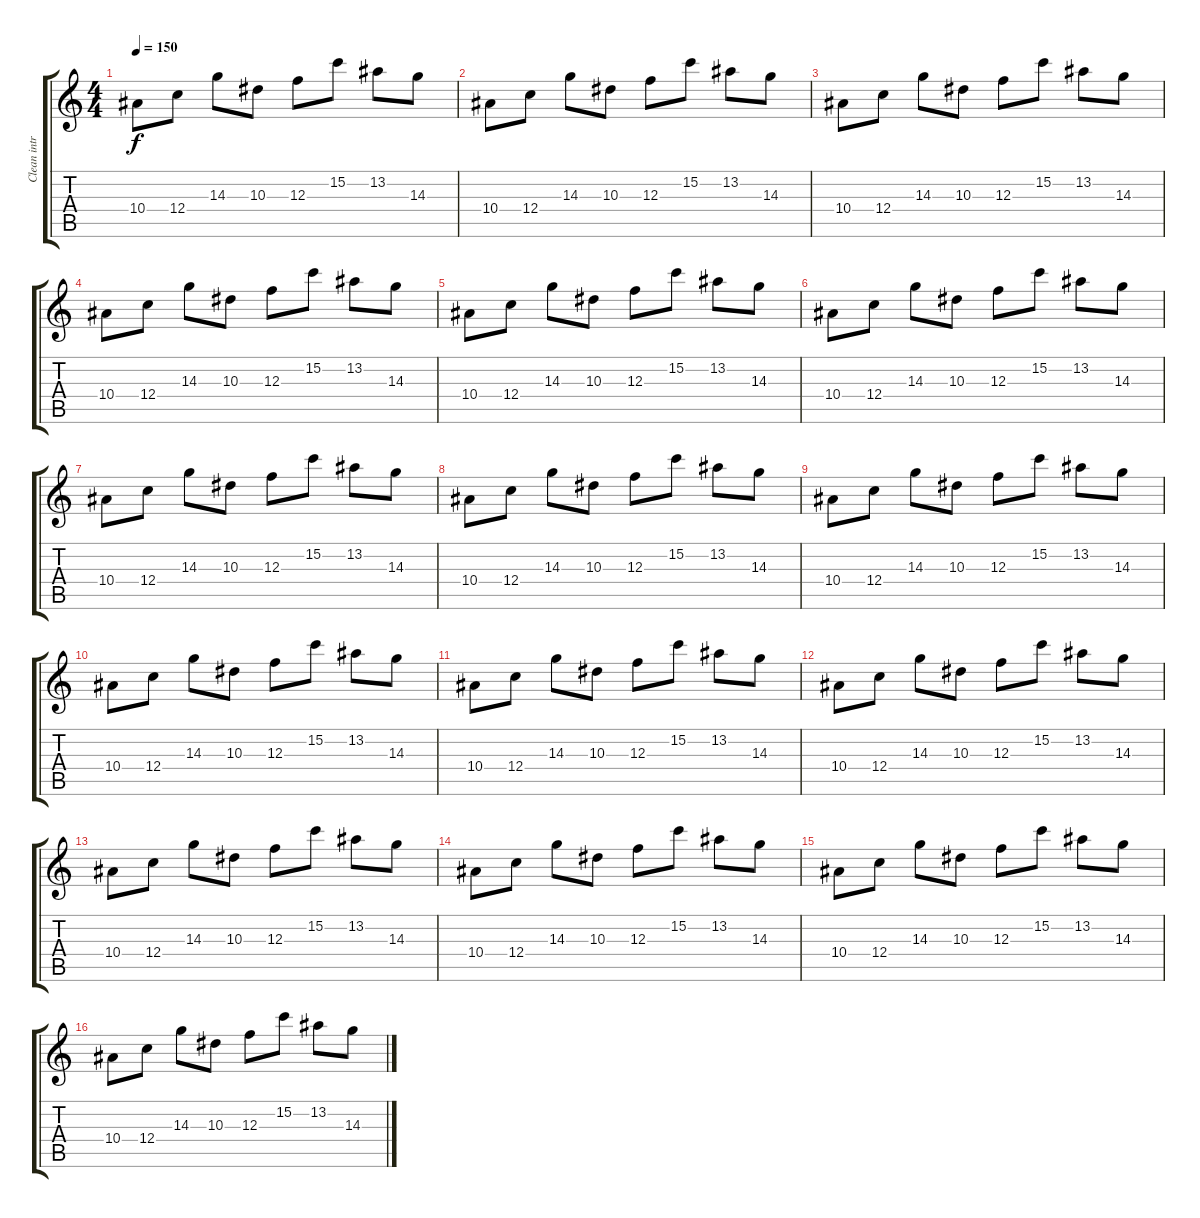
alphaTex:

\track ("Clean intro" "Clean intr") {instrument electricguitarclean}
\staff {score tabs}
\tuning (D4 A3 F3 C3 G2 C2) {hide}
\ts (4 4)
\tempo 150
\clef g2
\ks c
10.4.8{dy f instrument electricguitarclean} 12.4.8 14.3.8 10.3.8 12.3.8 15.2.8 13.2.8 14.3.8 |
10.4.8 12.4.8 14.3.8 10.3.8 12.3.8 15.2.8 13.2.8 14.3.8 |
10.4.8{volume 3} 12.4.8 14.3.8 10.3.8 12.3.8 15.2.8 13.2.8 14.3.8 |
10.4.8 12.4.8 14.3.8 10.3.8 12.3.8 15.2.8 13.2.8 14.3.8{volume 6} |
10.4.8 12.4.8 14.3.8 10.3.8 12.3.8 15.2.8 13.2.8 14.3.8 |
10.4.8 12.4.8 14.3.8 10.3.8 12.3.8 15.2.8 13.2.8 14.3.8 |
10.4.8{volume 13} 12.4.8 14.3.8 10.3.8 12.3.8 15.2.8 13.2.8 14.3.8 |
10.4.8 12.4.8 14.3.8 10.3.8 12.3.8 15.2.8 13.2.8 14.3.8 |
10.4.8 12.4.8 14.3.8 10.3.8 12.3.8 15.2.8 13.2.8 14.3.8 |
10.4.8 12.4.8 14.3.8 10.3.8 12.3.8 15.2.8 13.2.8 14.3.8 |
10.4.8 12.4.8 14.3.8 10.3.8 12.3.8 15.2.8 13.2.8 14.3.8 |
10.4.8 12.4.8 14.3.8 10.3.8 12.3.8 15.2.8 13.2.8 14.3.8 |
10.4.8 12.4.8 14.3.8 10.3.8 12.3.8 15.2.8 13.2.8 14.3.8 |
10.4.8 12.4.8 14.3.8 10.3.8 12.3.8 15.2.8 13.2.8 14.3.8 |
10.4.8 12.4.8 14.3.8 10.3.8 12.3.8 15.2.8 13.2.8 14.3.8 |
10.4.8 12.4.8 14.3.8 10.3.8 12.3.8 15.2.8 13.2.8 14.3.8
